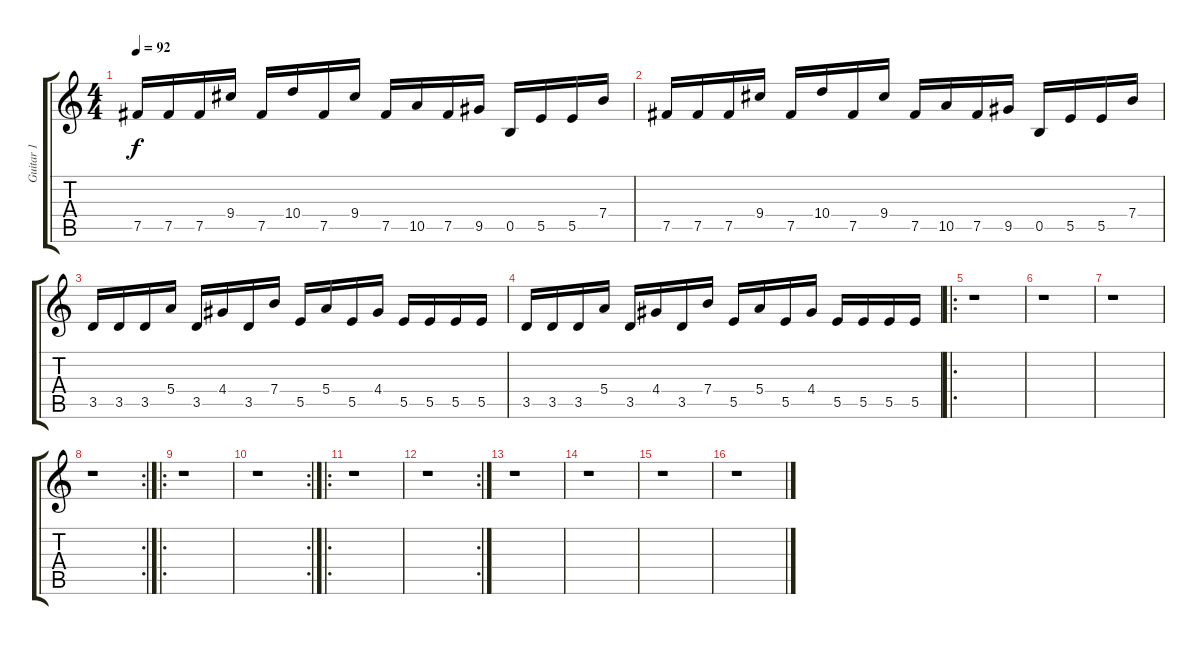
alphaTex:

\track ("Guitar 1" "Guitar 1") {instrument distortionguitar}
\staff {score tabs}
\tuning (E4 B3 Ab3 E3 B2 E2) {hide}
\ts (4 4)
\tempo 92
\clef g2
\ks c
7.5.16{dy f} 7.5.16 7.5.16 9.4.16 7.5.16 10.4.16 7.5.16 9.4.16 7.5.16 10.5.16 7.5.16 9.5.16 0.5.16 5.5.16 5.5.16 7.4.16 |
7.5.16 7.5.16 7.5.16 9.4.16 7.5.16 10.4.16 7.5.16 9.4.16 7.5.16 10.5.16 7.5.16 9.5.16 0.5.16 5.5.16 5.5.16 7.4.16 |
3.5.16 3.5.16 3.5.16 5.4.16 3.5.16 4.4.16 3.5.16 7.4.16 5.5.16 5.4.16 5.5.16 4.4.16 5.5.16 5.5.16 5.5.16 5.5.16 |
3.5.16 3.5.16 3.5.16 5.4.16 3.5.16 4.4.16 3.5.16 7.4.16 5.5.16 5.4.16 5.5.16 4.4.16 5.5.16 5.5.16 5.5.16 5.5.16 |
\ro
r.1 |
r.1 |
r.1 |
\rc 2
r.1 |
\ro
r.1 |
\rc 2
r.1 |
\ro
r.1 |
\rc 2
r.1 |
r.1 |
r.1 |
r.1 |
r.1
